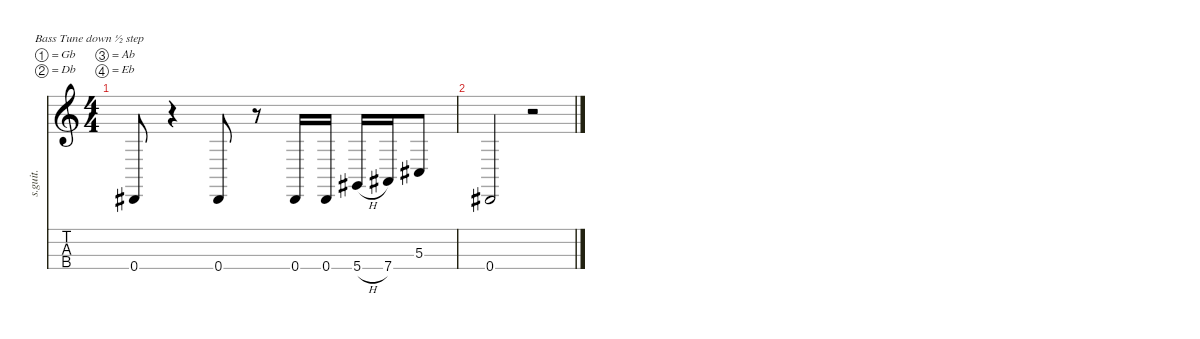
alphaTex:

\defaultSystemsLayout 4
\hideDynamics
\bracketExtendMode nobrackets
\track ("Mike Starr - Bass" "s.guit.") {instrument electricbassfinger}
\staff {score tabs}
\tuning (Gb2 Db2 Ab1 Eb1)
\ts (4 4)
\tempo (106 hide)
\clef g2
\ks c
0.4{acc #}.8{dy ff} r.4 0.4{acc #}.8 r.8 0.4{acc #}.16 0.4{acc #}.16{dy f} 5.4{h acc #}.16{dy ff} 7.4{acc #}.16 5.3{acc #}.8 |
0.4{acc #}.2{dy f} r.2
